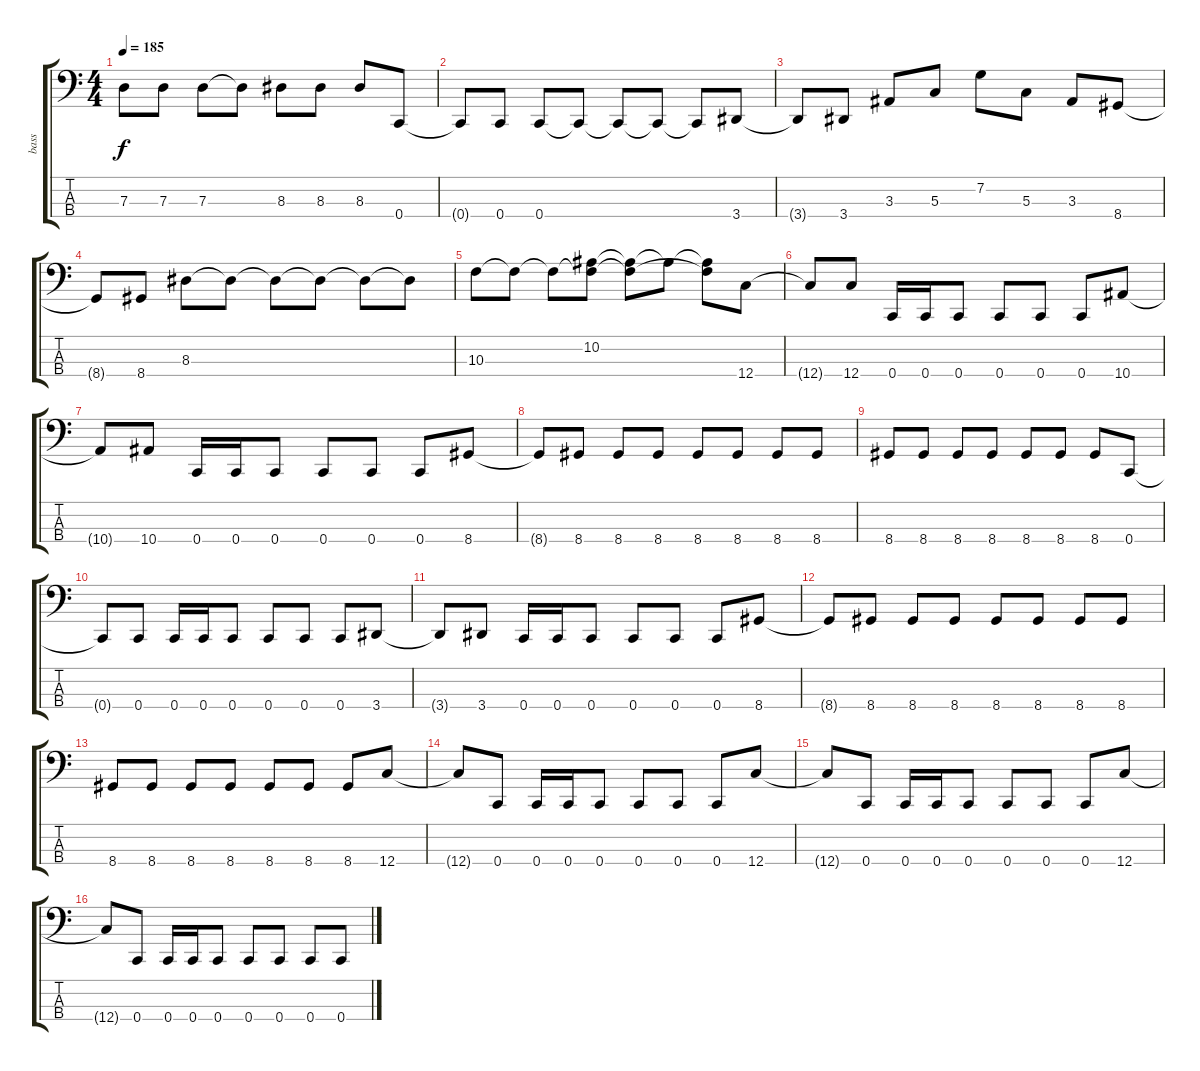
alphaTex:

\track ("bass" "bass") {instrument electricbasspick}
\staff {score tabs}
\tuning (F2 C2 G1 C1) {hide}
\ts (4 4)
\tempo 185
\clef f4
\ks c
7.3.8{dy f} 7.3.8 7.3.8 7.3{t}.8 8.3.8 8.3.8 8.3.8 0.4.8 |
0.4{t}.8 0.4.8 0.4.8 0.4{t}.8 0.4{t}.8 0.4{t}.8 0.4{t}.8 3.4.8 |
3.4{t}.8 3.4.8 3.3.8 5.3.8 7.2.8 5.3.8 3.3.8 8.4.8 |
8.4{t}.8 8.4.8 8.3.8 8.3{t}.8 8.3{t}.8 8.3{t}.8 8.3{t}.8 8.3{t}.8 |
10.3.8 10.3{t}.8 10.3{t}.8 (10.2 10.3{t}).8 (10.2{t} 10.3{t}).8 10.2{t}.8 (10.2{t} 10.3{t}).8 12.4.8 |
12.4{t}.8 12.4.8 0.4.16 0.4.16 0.4.8 0.4.8 0.4.8 0.4.8 10.4.8 |
10.4{t}.8 10.4.8 0.4.16 0.4.16 0.4.8 0.4.8 0.4.8 0.4.8 8.4.8 |
8.4{t}.8 8.4.8 8.4.8 8.4.8 8.4.8 8.4.8 8.4.8 8.4.8 |
8.4.8 8.4.8 8.4.8 8.4.8 8.4.8 8.4.8 8.4.8 0.4.8 |
0.4{t}.8 0.4.8 0.4.16 0.4.16 0.4.8 0.4.8 0.4.8 0.4.8 3.4.8 |
3.4{t}.8 3.4.8 0.4.16 0.4.16 0.4.8 0.4.8 0.4.8 0.4.8 8.4.8 |
8.4{t}.8 8.4.8 8.4.8 8.4.8 8.4.8 8.4.8 8.4.8 8.4.8 |
8.4.8 8.4.8 8.4.8 8.4.8 8.4.8 8.4.8 8.4.8 12.4.8 |
12.4{t}.8 0.4.8 0.4.16 0.4.16 0.4.8 0.4.8 0.4.8 0.4.8 12.4.8 |
12.4{t}.8 0.4.8 0.4.16 0.4.16 0.4.8 0.4.8 0.4.8 0.4.8 12.4.8 |
12.4{t}.8 0.4.8 0.4.16 0.4.16 0.4.8 0.4.8 0.4.8 0.4.8 0.4.8
